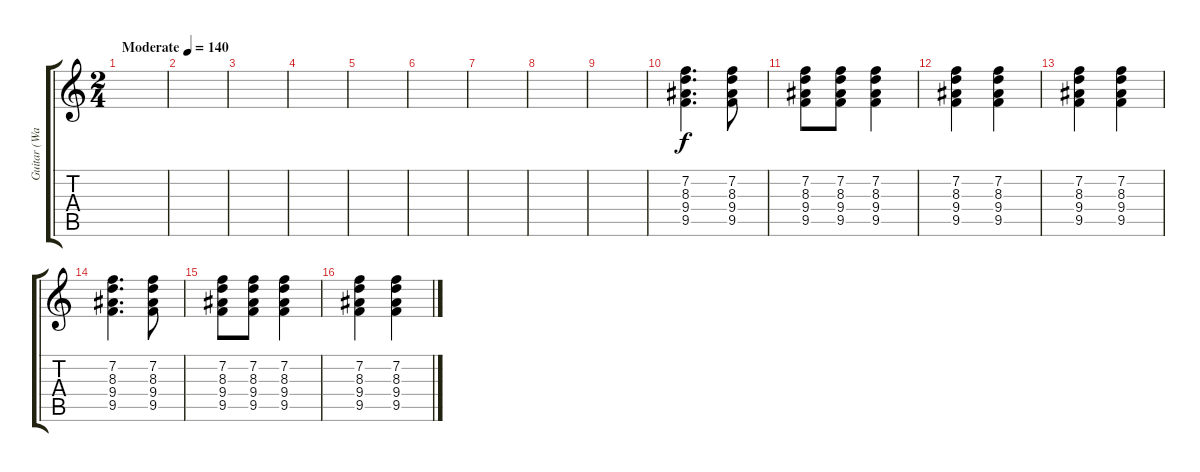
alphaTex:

\track ("Guitar (Wade McNeil)" "Guitar (Wa") {instrument distortionguitar}
\staff {score tabs}
\tuning (Eb4 Bb3 Gb3 Db3 Ab2 Eb2) {hide}
\ts (2 4)
\tempo (140 "Moderate")
\clef g2
\ks c
|
|
|
|
|
|
|
|
|
(7.2 8.3 9.4 9.5).4{d instrument distortionguitar} (7.2 8.3 9.4 9.5).8 |
(7.2 8.3 9.4 9.5).8 (7.2 8.3 9.4 9.5).8 (7.2 8.3 9.4 9.5).4 |
(7.2 8.3 9.4 9.5).4 (7.2 8.3 9.4 9.5).4 |
(7.2 8.3 9.4 9.5).4 (7.2 8.3 9.4 9.5).4 |
(7.2 8.3 9.4 9.5).4{d} (7.2 8.3 9.4 9.5).8 |
(7.2 8.3 9.4 9.5).8 (7.2 8.3 9.4 9.5).8 (7.2 8.3 9.4 9.5).4 |
(7.2 8.3 9.4 9.5).4 (7.2 8.3 9.4 9.5).4
